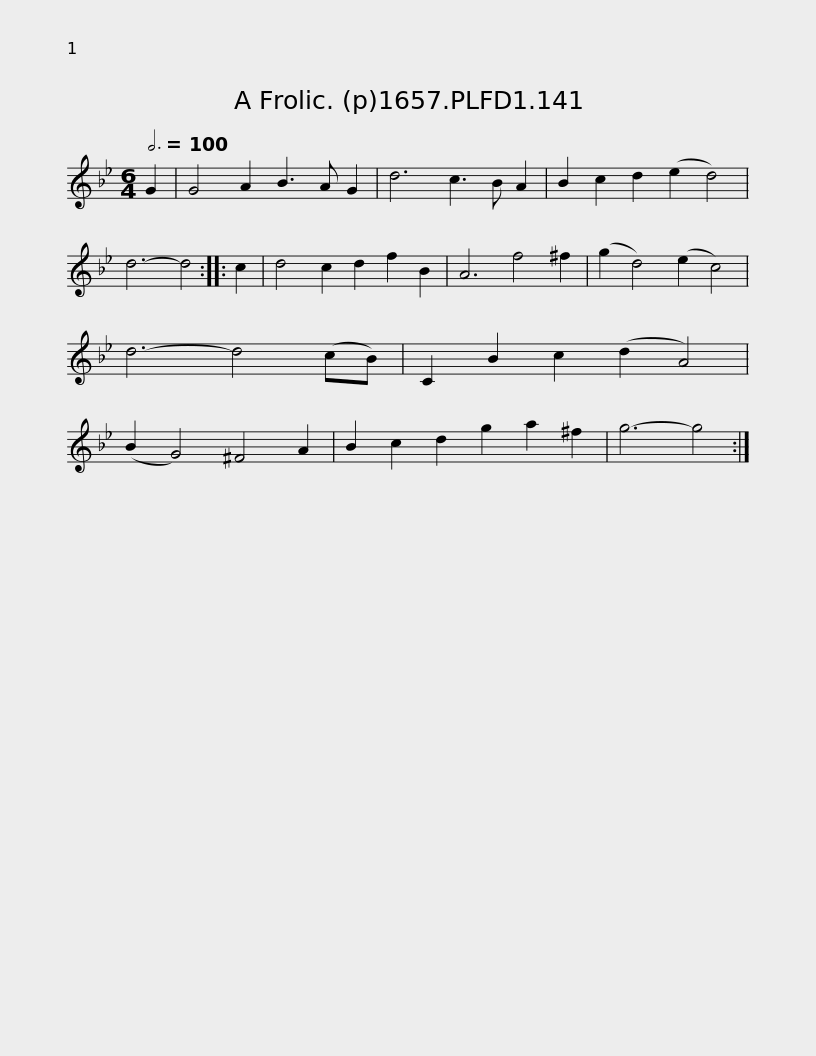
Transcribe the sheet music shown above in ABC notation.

X:1
L:1/8
Q:3/4=100
M:6/4
I:linebreak $
K:Gmin
V:1 treble
V:1
 G2 | G4 A2 B3 A G2 | d6 c3 B A2 | B2 c2 d2 (e2 d4) | d6- d4 :: %5
 c2 | d4 c2 d2 f2 B2 | A6 f4 ^f2 | (g2 d4) (e2 c4) |$ d6- d4 (cB) | %10
 C2 B2 c2 (d2 A4) | (B2 G4) ^F4 A2 | B2 c2 d2 g2 a2 ^f2 | g6- g4 :| %14
